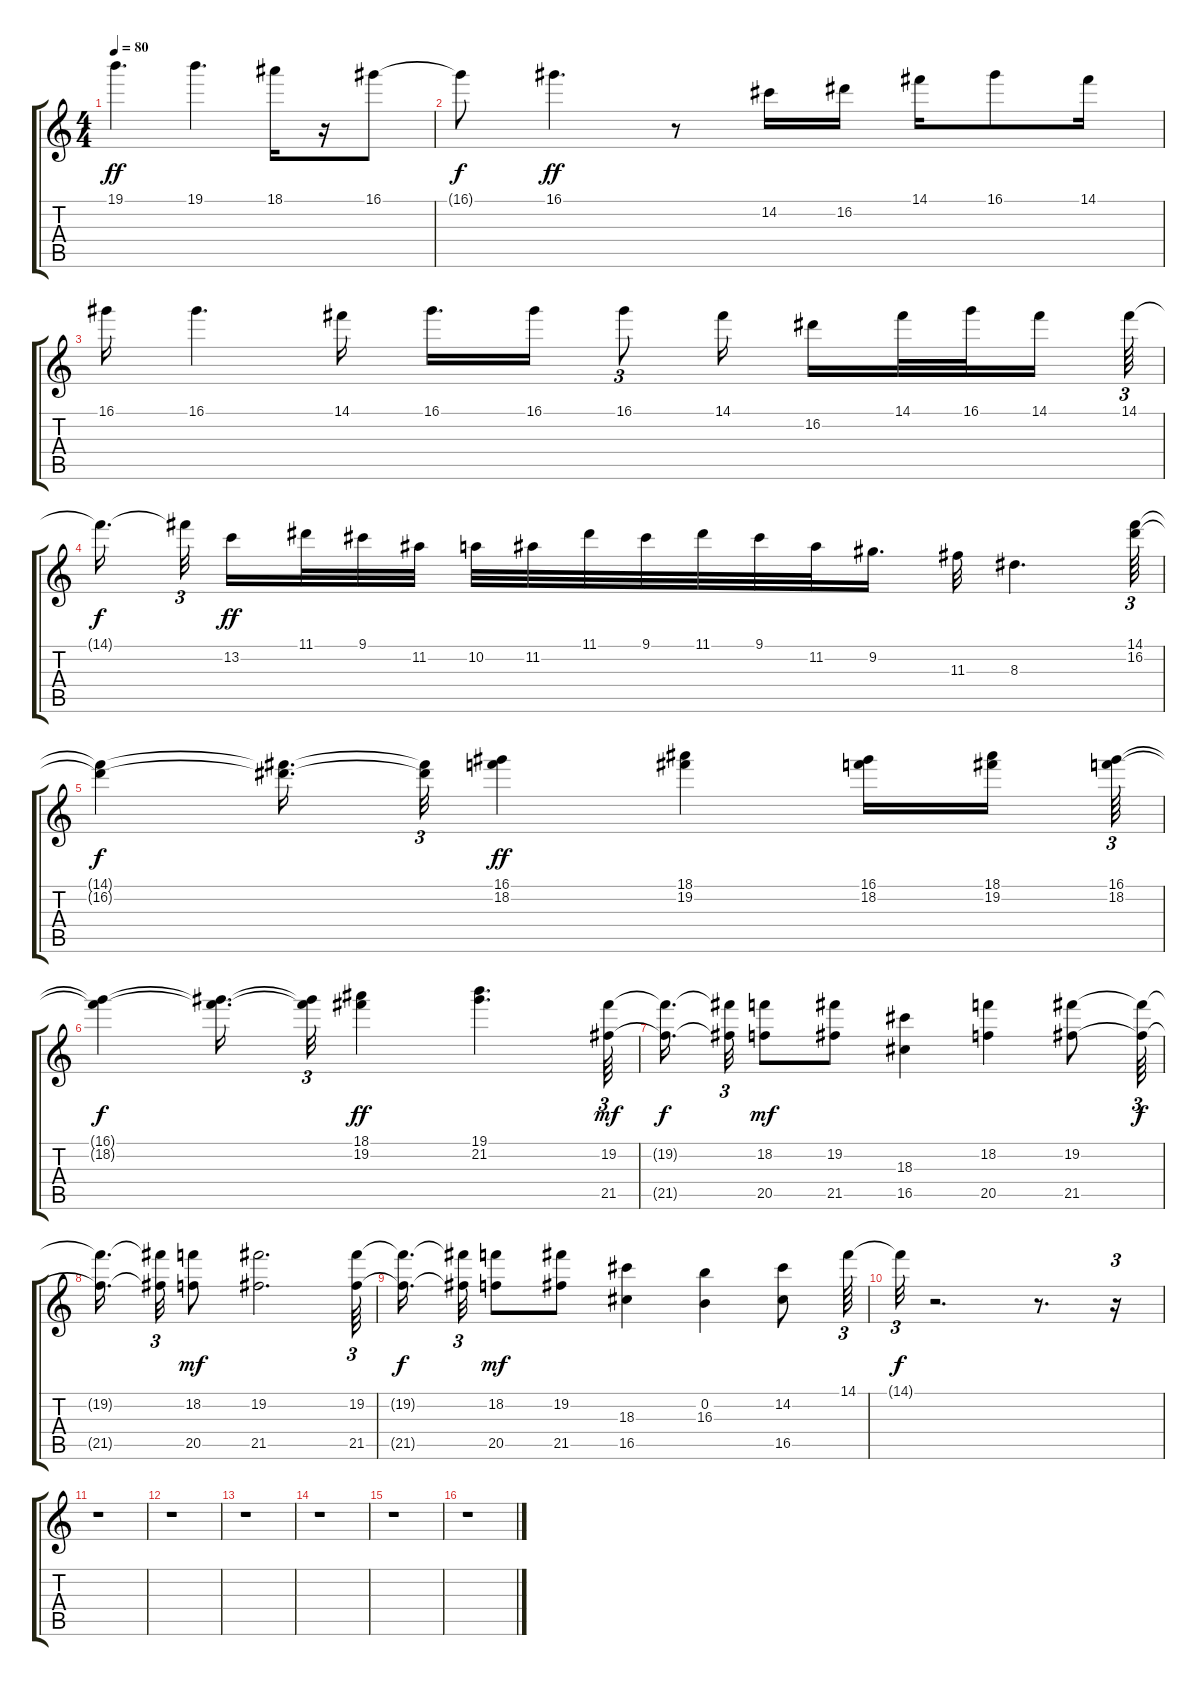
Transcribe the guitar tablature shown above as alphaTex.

\track "" {instrument overdrivenguitar}
\staff {score tabs}
\tuning (E4 B3 G3 D3 A2 E2) {hide}
\ts (4 4)
\tempo 80
\clef g2
\ks c
19.1.4{d dy ff} 19.1.4{d} 18.1.16 r.16 16.1.8 |
16.1{t}.8{dy f} 16.1.4{d dy ff} r.8 14.2.16 16.2.16 14.1.16 16.1.8 14.1.16 |
16.1.16 16.1.4{d} 14.1.16 16.1.16{d} 16.1.16 16.1.8{tu (3 2)} 14.1.16 16.2.16 14.1.32 16.1.32 14.1.16{beam splitsecondary} 14.1.64{tu (3 2)} |
14.1{t}.16{d dy f beam splitsecondary} 14.1{t}.32{tu (3 2) beam splitsecondary} 13.2.16{dy ff} 11.1.32 9.1.32 11.2.32 10.2.32 11.2.32 11.1.32 9.1.32 11.1.32 9.1.32 11.2.32 9.2.16{d} 11.3.32 8.3.4{d} (14.1 16.2).64{tu (3 2)} |
(14.1{t} 16.2{t}).4{dy f} (14.1{t} 16.2{t}).16{d} (14.1{t} 16.2{t}).32{tu (3 2)} (16.1 18.2).4{dy ff} (18.1 19.2).4 (16.1 18.2).16 (18.1 19.2).16{beam splitsecondary} (16.1 18.2).64{tu (3 2)} |
(16.1{t} 18.2{t}).4{dy f} (16.1{t} 18.2{t}).16{d} (16.1{t} 18.2{t}).32{tu (3 2)} (18.1 19.2).4{dy ff} (19.1 21.2).4{d} (19.2 21.5).64{tu (3 2) dy mf} |
(19.2{t} 21.5{t}).16{d dy f beam splitsecondary} (19.2{t} 21.5{t}).32{tu (3 2)} (18.2 20.5).8{dy mf} (19.2 21.5).8 (18.3 16.5).4 (18.2 20.5).4 (19.2 21.5).8 (19.2{t} 21.5{t}).64{tu (3 2) dy f} |
(19.2{t} 21.5{t}).16{d beam splitsecondary} (19.2{t} 21.5{t}).32{tu (3 2)} (18.2 20.5).8{dy mf} (19.2 21.5).2{d} (19.2 21.5).64{tu (3 2)} |
(19.2{t} 21.5{t}).16{d dy f beam splitsecondary} (19.2{t} 21.5{t}).32{tu (3 2)} (18.2 20.5).8{dy mf} (19.2 21.5).8 (18.3 16.5).4 (0.2 16.3).4 (14.2 16.5).8 14.1.64{tu (3 2)} |
14.1{t}.32{tu (3 2) dy f} r.2{d} r.8{d} r.16{tu (3 2)} |
r.1 |
r.1 |
r.1 |
r.1 |
r.1 |
r.1
